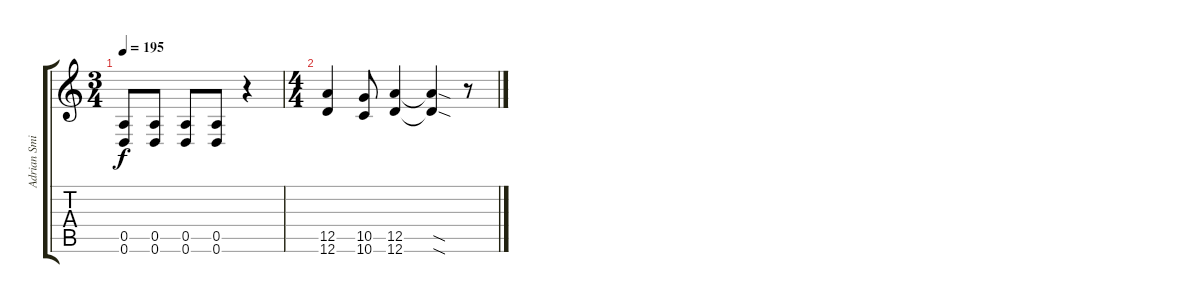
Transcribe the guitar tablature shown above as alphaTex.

\track ("Adrian Smith" "Adrian Smi") {instrument overdrivenguitar}
\staff {score tabs}
\tuning (E4 B3 G3 D3 A2 D2) {hide}
\ts (3 4)
\tempo 195
\clef g2
\ks c
(0.5 0.6).8{dy f} (0.5 0.6).8 (0.5 0.6).8 (0.5 0.6).8 r.4 |
\ts (4 4)
(12.5 12.6).4 (10.5 10.6).8 (12.5 12.6).4 (12.5{sod t} 12.6{sod t}).4 r.8
